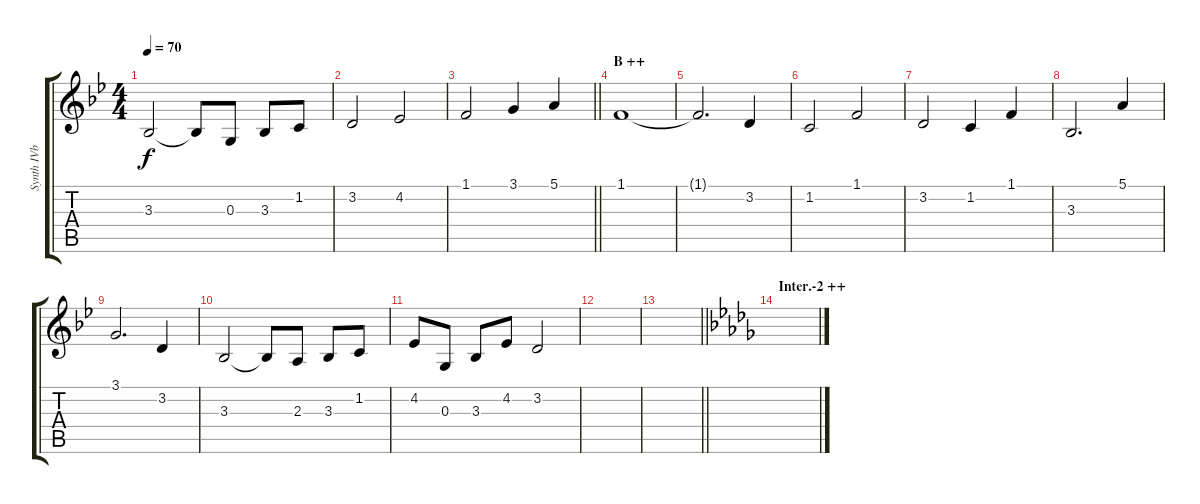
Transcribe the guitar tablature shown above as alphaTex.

\track ("Synth IVb (Kotobuki Tsumugi)" "Synth IVb ") {instrument oboe}
\staff {score tabs}
\tuning (E4 B3 G3 D3 A2 E2) {hide}
\ts (4 4)
\tempo 70
\clef g2
\ks bb
3.3.2{dy f} 3.3{t}.8 0.3.8 3.3.8 1.2.8 |
3.2.2 4.2.2 |
\barLineRight lightlight
1.1.2 3.1.4 5.1.4 |
\section ("" "B ++")
1.1.1 |
1.1{t}.2{d} 3.2.4 |
1.2.2 1.1.2 |
3.2.2 1.2.4 1.1.4 |
3.3.2{d} 5.1.4 |
3.1.2{d} 3.2.4 |
3.3.2 3.3{t}.8 2.3.8 3.3.8 1.2.8 |
4.2.8 0.3.8 3.3.8 4.2.8 3.2.2 |
|
\barLineRight lightlight
|
\section ("" "Inter.-2 ++")
\ks db
